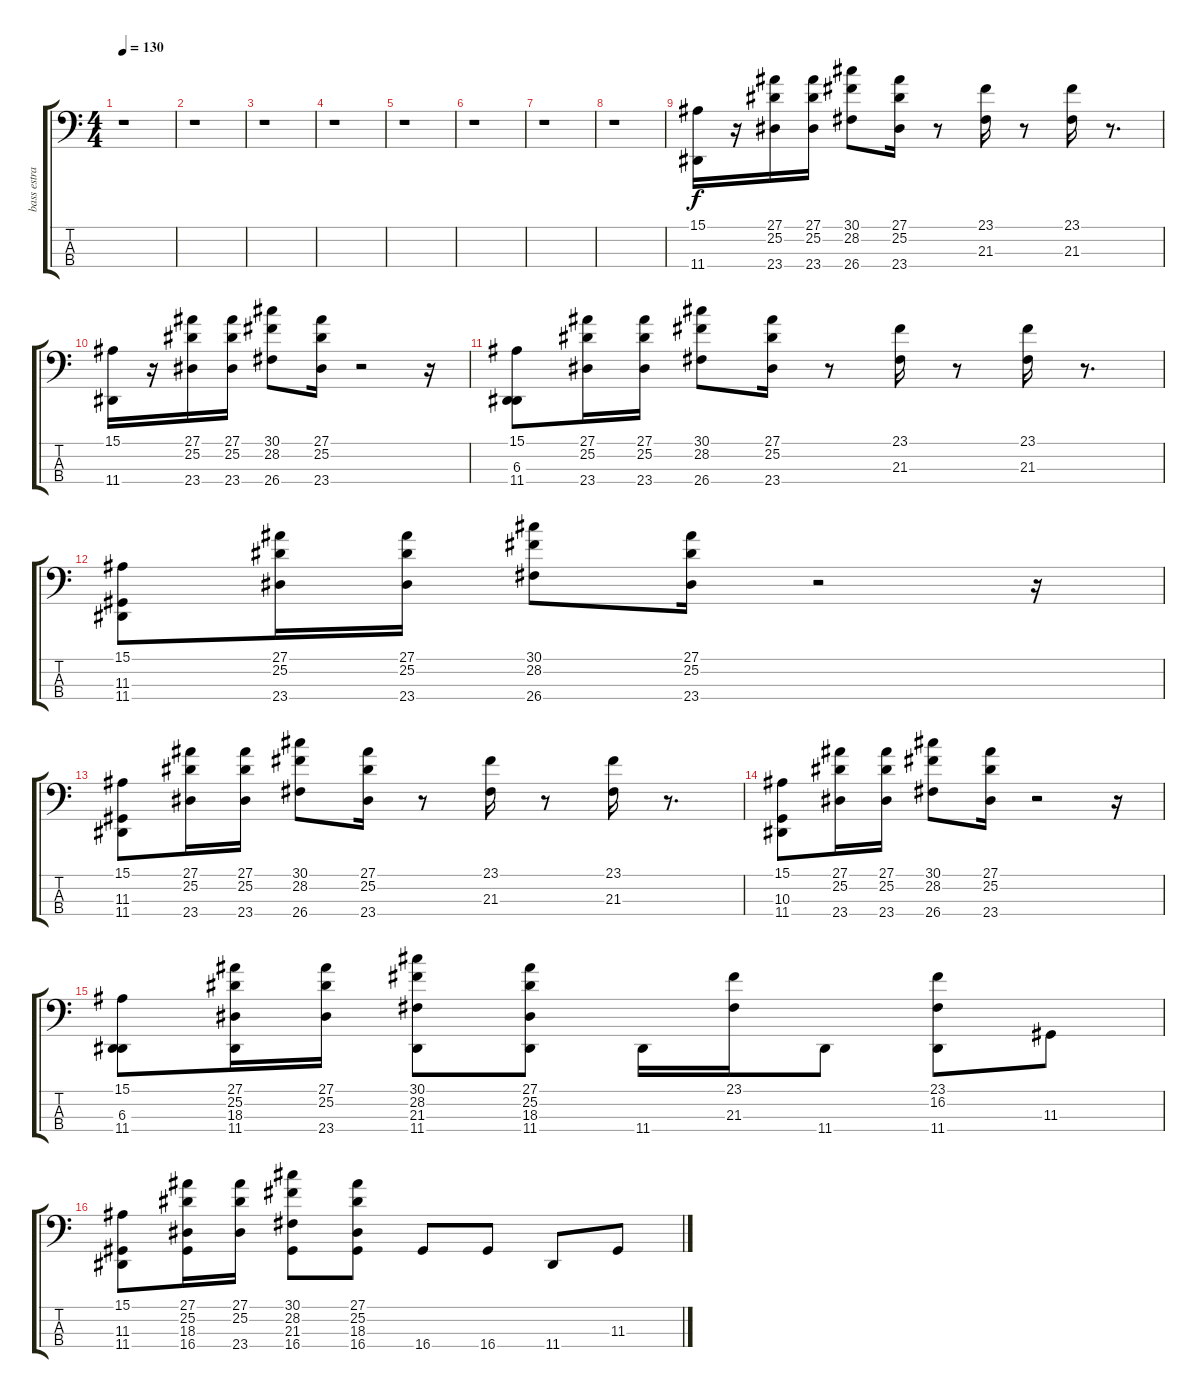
\track ("bass estraño" "bass estra") {instrument harpsichord}
\staff {score tabs}
\tuning (G2 D2 A1 E1) {hide}
\ts (4 4)
\tempo 130
\clef f4
\ks c
r.1{dy f} |
r.1 |
r.1 |
r.1 |
r.1 |
r.1 |
r.1 |
r.1 |
(15.1 11.4).16 r.16 (27.1 25.2 23.4).16 (27.1 25.2 23.4).16 (30.1 28.2 26.4).8 (27.1 25.2 23.4).16 r.8 (23.1 21.3).16 r.8 (23.1 21.3).16 r.8{d} |
(15.1 11.4).16 r.16 (27.1 25.2 23.4).16 (27.1 25.2 23.4).16 (30.1 28.2 26.4).8 (27.1 25.2 23.4).16 r.2 r.16 |
(15.1 6.3 11.4).8 (27.1 25.2 23.4).16 (27.1 25.2 23.4).16 (30.1 28.2 26.4).8 (27.1 25.2 23.4).16 r.8 (23.1 21.3).16 r.8 (23.1 21.3).16 r.8{d} |
(15.1 11.3 11.4).8 (27.1 25.2 23.4).16 (27.1 25.2 23.4).16 (30.1 28.2 26.4).8 (27.1 25.2 23.4).16 r.2 r.16 |
(15.1 11.3 11.4).8 (27.1 25.2 23.4).16 (27.1 25.2 23.4).16 (30.1 28.2 26.4).8 (27.1 25.2 23.4).16 r.8 (23.1 21.3).16 r.8 (23.1 21.3).16 r.8{d} |
(15.1 10.3 11.4).8 (27.1 25.2 23.4).16 (27.1 25.2 23.4).16 (30.1 28.2 26.4).8 (27.1 25.2 23.4).16 r.2 r.16 |
(15.1 6.3 11.4).8 (27.1 25.2 18.3 11.4).16 (27.1 25.2 23.4).16 (30.1 28.2 21.3 11.4).8 (27.1 25.2 18.3 11.4).8 11.4.16 (23.1 21.3).16 11.4.8 (23.1 16.2 11.4).8 11.3.8 |
(15.1 11.3 11.4).8 (27.1 25.2 18.3 16.4).16 (27.1 25.2 23.4).16 (30.1 28.2 21.3 16.4).8 (27.1 25.2 18.3 16.4).8 16.4.8 16.4.8 11.4.8 11.3.8
